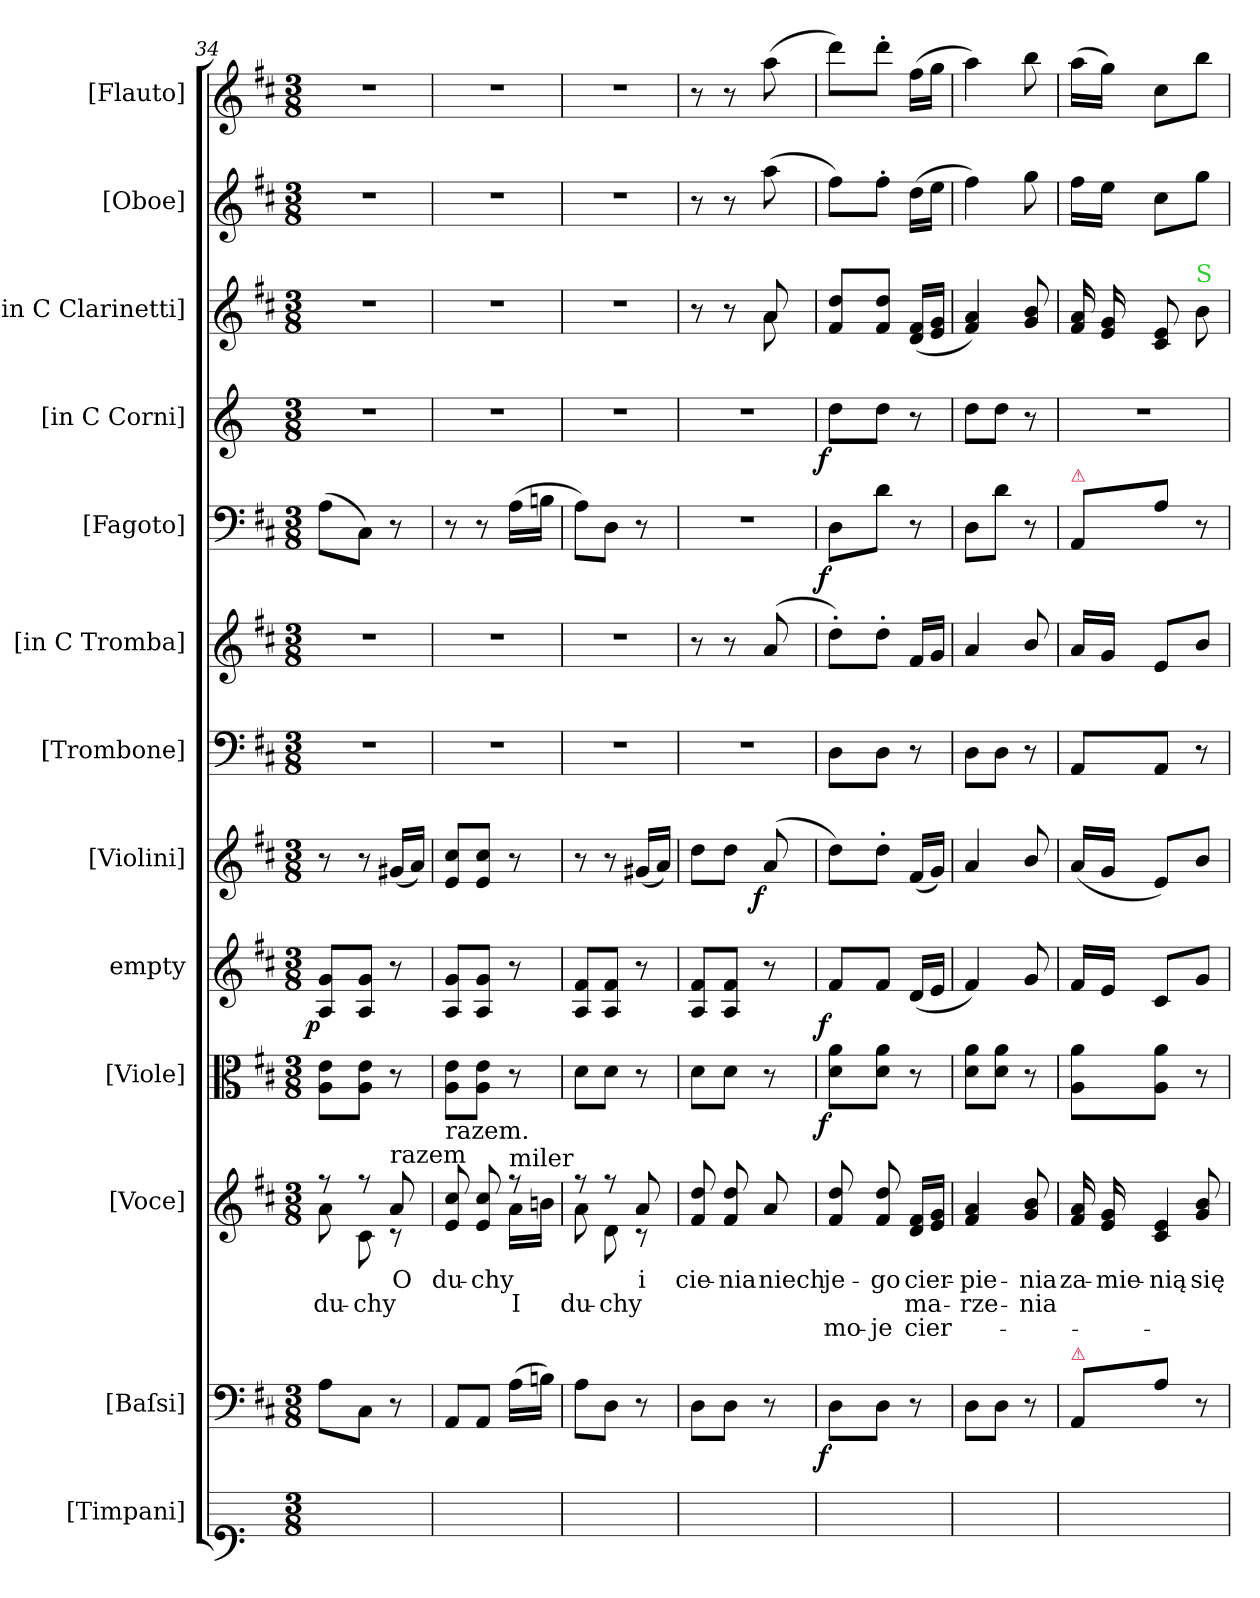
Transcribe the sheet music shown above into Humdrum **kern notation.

**kern	**kern	**dynam	**kern	**text	**text	**text	**kern	**dynam	**kern	**dynam	**kern	**dynam	**kern	**kern	**kern	**dynam	**kern	**dynam	**kern	**kern	**kern
*part13	*part12	*part12	*part11	*part11	*part11	*part11	*part10	*part10	*part9	*part9	*part8	*part8	*part7	*part6	*part5	*part5	*part4	*part4	*part3	*part2	*part1
*staff13	*staff12	*staff12	*staff11	*staff11	*staff11	*staff11	*staff10	*staff10	*staff9	*staff9	*staff8	*staff8	*staff7	*staff6	*staff5	*staff5	*staff4	*staff4	*staff3	*staff2	*staff1
*I"[Timpani]	*I"[Baſsi]	*	*I"[Voce]	*	*	*	*I"[Viole]	*	*I"empty	*	*I"[Violini]	*	*I"[Trombone]	*I"[in C Tromba]	*I"[Fagoto]	*	*I"[in C Corni]	*	*I"[in C Clarinetti]	*I"[Oboe]	*I"[Flauto]
*I'[timp]	*I'[b]	*	*I'[V]	*	*	*	*	*	*	*	*I'[vl I]	*	*I'[trb]	*	*I'[fag]	*	*	*	*	*I'[ob]	*I'[fl]
*clefF1	*clefF4	*	*clefG2	*	*	*	*clefC3	*	*clefG2	*	*clefG2	*	*clefF4	*clefG2	*clefF4	*	*clefG2	*	*clefG2	*clefG2	*clefG2
*k[]	*k[f#c#]	*	*k[f#c#]	*	*	*	*k[f#c#]	*	*k[f#c#]	*	*k[f#c#]	*	*k[f#c#]	*k[f#c#]	*k[f#c#]	*	*k[]	*	*k[f#c#]	*k[f#c#]	*k[f#c#]
*	*b:	*	*b:	*	*	*	*b:	*	*b:	*	*b:	*	*b:	*b:	*b:	*	*	*	*b:	*b:	*b:
*M3/8	*M3/8	*	*M3/8	*	*	*	*M3/8	*	*M3/8	*	*M3/8	*	*M3/8	*M3/8	*M3/8	*	*M3/8	*	*M3/8	*M3/8	*M3/8
=34	=34	=34	=34	=34	=34	=34	=34	=34	=34	=34	=34	=34	=34	=34	=34	=34	=34	=34	=34	=34	=34
*	*	*	*^	*	*	*	*	*	*	*	*	*	*	*	*	*	*	*	*	*	*
!	!	!	!	!	!	!	!	!	!	!	!LO:DY:rj	!	!	!	!	!	!	!	!	!	!	!
4.ryy	8A\L	.	8rff	8a\	.	du-	.	8A\ 8e\L	.	8A/ 8g/L	p	8r	.	4.r	4.r	(8A\L	.	4.r	.	4.r	4.r	4.r
.	8C#\J	.	8rff	8c#\	.	-chy	.	8A\ 8e\J	.	8A/ 8g/J	.	8r	.	.	.	8C#\J)	.	.	.	.	.	.
!	!	!	!LO:TX:a:t=razem	!	!	!	!	!	!	!	!	!	!	!	!	!	!	!	!	!	!	!
.	8r	.	8a/	8rc	O	.	.	8r	.	8r	.	(16g#X/LL	.	.	.	8r	.	.	.	.	.	.
.	.	.	.	.	.	.	.	.	.	.	.	16a/JJ)	.	.	.	.	.	.	.	.	.	.
=35	=35	=35	=35	=35	=35	=35	=35	=35	=35	=35	=35	=35	=35	=35	=35	=35	=35	=35	=35	=35	=35	=35
!	!	!	!LO:TX:a:t=razem.	!	!	!	!	!	!	!	!	!	!	!	!	!	!	!	!	!	!	!
4.ryy	8AA/L	.	8e/ 8cc#/	4ryy	du-	.	.	8A\ 8e\L	.	8A/ 8g/L	.	8e/ 8cc#/L	.	4.r	4.r	8r	.	4.r	.	4.r	4.r	4.r
.	8AA/J	.	8e/ 8cc#/	.	-chy	.	.	8A\ 8e\J	.	8A/ 8g/J	.	8e/ 8cc#/J	.	.	.	8r	.	.	.	.	.	.
!	!	!	!LO:TX:a:t=miler	!	!	!	!	!	!	!	!	!	!	!	!	!	!	!	!	!	!	!
.	(16A\LL	.	8rff	16a\LL	.	I	.	8r	.	8r	.	8r	.	.	.	(16A\LL	.	.	.	.	.	.
.	16Bn\JJ)	.	.	16bn\JJ	.	.	.	.	.	.	.	.	.	.	.	16Bn\JJ	.	.	.	.	.	.
=36	=36	=36	=36	=36	=36	=36	=36	=36	=36	=36	=36	=36	=36	=36	=36	=36	=36	=36	=36	=36	=36	=36
4.ryy	8A\L	.	8rff	8a\	.	du-	.	8d\L	.	8A/ 8f#/L	.	8r	.	4.r	4.r	8A\L)	.	4.r	.	4.r	4.r	4.r
.	8D\J	.	8rff	8d\	.	-chy	.	8d\J	.	8A/ 8f#/J	.	8r	.	.	.	8D\J	.	.	.	.	.	.
.	8r	.	8a/	8rc	i	.	.	8r	.	8r	.	(16g#X/LL	.	.	.	8r	.	.	.	.	.	.
.	.	.	.	.	.	.	.	.	.	.	.	16a/JJ)	.	.	.	.	.	.	.	.	.	.
*	*	*	*v	*v	*	*	*	*	*	*	*	*	*	*	*	*	*	*	*	*	*	*
=37	=37	=37	=37	=37	=37	=37	=37	=37	=37	=37	=37	=37	=37	=37	=37	=37	=37	=37	=37	=37	=37
*	*	*	*	*	*	*	*	*	*	*	*	*	*	*	*	*	*	*	*^	*	*
4.ryy	8D\L	.	8f#/ 8dd/	cie-	.	.	8d\L	.	8A/ 8f#/L	.	8dd\L	.	4.r	8r	4.r	.	4.r	.	8r	8ryy	8r	8r
.	8D\J	.	8f#/ 8dd/	-nia	.	.	8d\J	.	8A/ 8f#/J	.	8dd\J	.	.	8r	.	.	.	.	8r	8ryy	8r	8r
!	!	!	!	!	!	!	!	!	!	!	!	!LO:DY:rj	!	!	!	!	!	!	!	!	!	!
.	8r	.	8a/	niech	.	.	8r	.	8r	.	(8a/	f	.	(8a/	.	.	.	.	8a/	8a\	(8aa\	(8aa\
=38	=38	=38	=38	=38	=38	=38	=38	=38	=38	=38	=38	=38	=38	=38	=38	=38	=38	=38	=38	=38	=38	=38
!	!	!LO:DY:rj	!	!	!	!	!	!LO:DY:rj	!	!LO:DY:rj	!	!	!	!	!	!LO:DY:rj	!	!LO:DY:rj	!	!	!	!
*	*	*	*	*	*	*	*	*	*	*	*	*	*	*	*	*	*	*	*v	*v	*	*
4.ryy	8D\L	f	8f#/ 8dd/	je-	.	mo-	8d\ 8a\L	f	8f#/L	f	8dd\L)	.	8D\L	8dd'\L)	8D\L	f	8dd\L	f	8f#/ 8dd/L	8ff#\L)	8ddd\L)
.	8D\J	.	8f#/ 8dd/	-go	.	-je	8d\ 8a\J	.	8f#/J	.	8dd'\J	.	8D\J	8dd'\J	8d\J	.	8dd\J	.	8f#/ 8dd/J	8ff#'\J	8ddd'\J
.	8r	.	16d/ 16f#/LL	cier-	ma-	cier-	8r	.	(16d/LL	.	(16f#/LL	.	8r	16f#/LL	8r	.	8r	.	(16d/ 16f#/LL	(16dd\LL	(16ff#\LL
.	.	.	16e/ 16g/JJ	.	.	.	.	.	16e/JJ	.	16g/JJ)	.	.	16g/JJ	.	.	.	.	16e/ 16g/JJ	16ee\JJ	16gg\JJ
=39	=39	=39	=39	=39	=39	=39	=39	=39	=39	=39	=39	=39	=39	=39	=39	=39	=39	=39	=39	=39	=39
4.ryy	8D\L	.	4f#/ 4a/	-pie-	-rze-	.	8d\ 8a\L	.	4f#/)	.	4a/	.	8D\L	4a/	8D\L	.	8dd\L	.	4f#/ 4a/)	4ff#\)	4aa\)
.	8D\J	.	.	.	.	.	8d\ 8a\J	.	.	.	.	.	8D\J	.	8d\J	.	8dd\J	.	.	.	.
.	8r	.	8g/ 8b/	-nia	-nia	.	8r	.	8g/	.	8b/	.	8r	8b/	8r	.	8r	.	8g/ 8b/	8gg\	8bb\
=40	=40	=40	=40	=40	=40	=40	=40	=40	=40	=40	=40	=40	=40	=40	=40	=40	=40	=40	=40	=40	=40
!	!	!	!	!	!	!	!	!	!	!	!	!	!	!	!LO:TX:a:color=crimson:t=⚠	!	!	!	!	!	!
!	!LO:TX:a:color=crimson:t=⚠	!	!	!	!	!	!	!	!	!	!	!	!	!	!	!	!	!	!	!	!
4.ryy	8AA/L	.	16f#/ 16a/	za-	.	.	8A\ 8a\L	.	16f#/LL	.	(16a/LL	.	8AA/L	16a/LL	8AA/L	.	4.r	.	16f#/ 16a/	16ff#\LL	(16aa\LL
.	.	.	16e/ 16g/	-mie-	.	.	.	.	16e/JJ	.	16g/JJ	.	.	16g/JJ	.	.	.	.	16e/ 16g/	16ee\JJ	16gg\JJ)
!	!	!	!LO:N:vis=4	!	!	!	!	!	!	!	!	!	!	!	!	!	!	!	!	!	!
.	8A\J	.	8c#/ 8e/	-nią	.	.	8A\ 8a\J	.	8c#/L	.	8e/L)	.	8AA/J	8e/L	8A\J	.	.	.	8c#/ 8e/	8cc#\L	8cc#\L
!	!	!	!	!	!	!	!	!	!	!	!	!	!	!	!	!	!	!	!LO:TX:a:color=limegreen:t=S	!	!
.	8r	.	8g/ 8b/	się	.	.	8r	.	8g/J	.	8b/J	.	8r	8b/J	8r	.	.	.	8b	8gg\J	8bb\J
=	=	=	=	=	=	=	=	=	=	=	=	=	=	=	=	=	=	=	=	=	=
*-	*-	*-	*-	*-	*-	*-	*-	*-	*-	*-	*-	*-	*-	*-	*-	*-	*-	*-	*-	*-	*-
